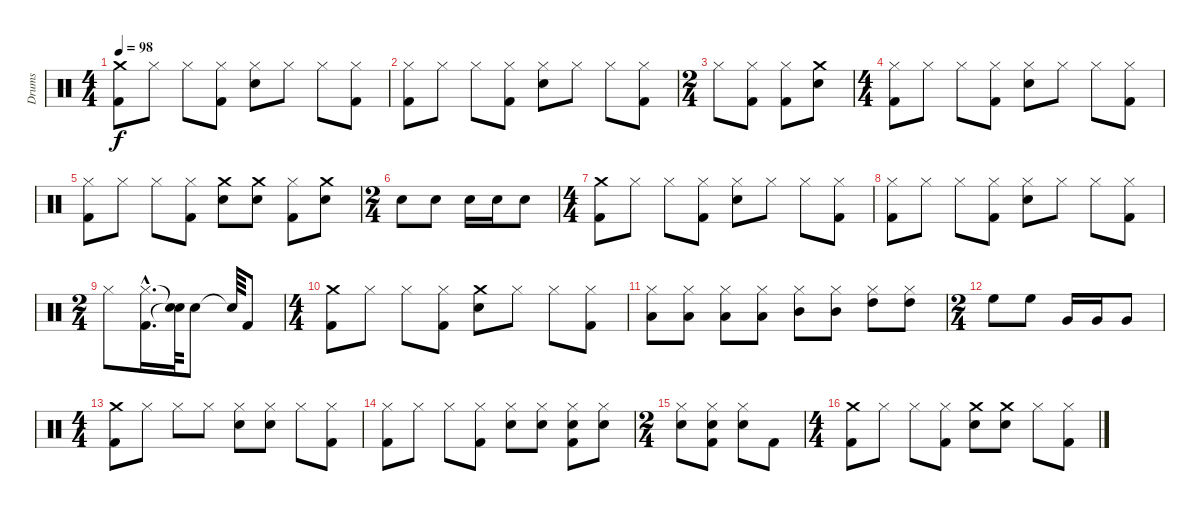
\track ("Drums" "Drums") {instrument percussion}
\staff {score}
\articulation defaults
\ts (4 4)
\tempo 98
\clef neutral
\ks c
("Kick (hit) 2" "Crash medium (hit)").8{dy f} "Hi-Hat (closed)".8 "Hi-Hat (closed)".8 ("Kick (hit) 2" "Hi-Hat (closed)").8 ("Snare (hit) 2" "Hi-Hat (closed)").8 "Hi-Hat (closed)".8 "Hi-Hat (closed)".8 ("Kick (hit) 2" "Hi-Hat (closed)").8 |
("Kick (hit) 2" "Hi-Hat (closed)").8 "Hi-Hat (closed)".8 "Hi-Hat (closed)".8 ("Kick (hit) 2" "Hi-Hat (closed)").8 ("Hi-Hat (closed)" "Snare (hit) 2").8 "Hi-Hat (closed)".8 "Hi-Hat (closed)".8 ("Kick (hit) 2" "Hi-Hat (closed)").8 |
\ts (2 4)
"Hi-Hat (closed)".8 ("Hi-Hat (closed)" "Kick (hit) 2").8 ("Hi-Hat (closed)" "Kick (hit) 2").8 ("Crash medium (hit)" "Snare (hit) 2").8 |
\ts (4 4)
("Kick (hit) 2" "Hi-Hat (closed)").8 "Hi-Hat (closed)".8 "Hi-Hat (closed)".8 ("Kick (hit) 2" "Hi-Hat (closed)").8 ("Hi-Hat (closed)" "Snare (hit) 2").8 "Hi-Hat (closed)".8 "Hi-Hat (closed)".8 ("Kick (hit) 2" "Hi-Hat (closed)").8 |
("Hi-Hat (closed)" "Kick (hit) 2").8 "Hi-Hat (closed)".8 "Hi-Hat (closed)".8 ("Hi-Hat (closed)" "Kick (hit) 2").8 ("Crash medium (hit)" "Snare (hit) 2").8 ("Crash medium (hit)" "Snare (hit) 2").8 ("Hi-Hat (closed)" "Kick (hit) 2").8 ("Crash medium (hit)" "Snare (hit) 2").8 |
\ts (2 4)
"Snare (hit) 2".8 "Snare (hit) 2".8 "Snare (hit) 2".16 "Snare (hit) 2".16 "Snare (hit) 2".8 |
\ts (4 4)
("Kick (hit) 2" "Crash medium (hit)").8 "Hi-Hat (closed)".8 "Hi-Hat (closed)".8 ("Kick (hit) 2" "Hi-Hat (closed)").8 ("Snare (hit) 2" "Hi-Hat (closed)").8 "Hi-Hat (closed)".8 "Hi-Hat (closed)".8 ("Kick (hit) 2" "Hi-Hat (closed)").8 |
("Kick (hit) 2" "Hi-Hat (closed)").8 "Hi-Hat (closed)".8 "Hi-Hat (closed)".8 ("Kick (hit) 2" "Hi-Hat (closed)").8 ("Hi-Hat (closed)" "Snare (hit) 2").8 "Hi-Hat (closed)".8 "Hi-Hat (closed)".8 ("Kick (hit) 2" "Hi-Hat (closed)").8 |
\ts (2 4)
"Hi-Hat (closed)".8 ("Kick (hit) 2"{hac} "Hi-Hat (closed)"{hac}).16{d} ("Snare (hit)"{t} "Snare (hit)"{t}).64 "Snare (hit) 2".8 "Snare (hit)"{t}.64 "Kick (hit) 2".8 |
\ts (4 4)
("Crash medium (hit)" "Kick (hit) 2").8 "Hi-Hat (closed)".8 "Hi-Hat (closed)".8 ("Kick (hit) 2" "Hi-Hat (closed)").8 ("Crash medium (hit)" "Snare (hit) 2").8 "Hi-Hat (closed)".8 "Hi-Hat (closed)".8 ("Kick (hit) 2" "Hi-Hat (closed)").8 |
("Low Tom (hit)" "Hi-Hat (closed)").8 ("Low Tom (hit)" "Hi-Hat (closed)").8 ("Low Tom (hit)" "Hi-Hat (closed)").8 ("Low Tom (hit)" "Hi-Hat (closed)").8 ("Mid Tom (hit)" "Hi-Hat (closed)").8 ("Mid Tom (hit)" "Hi-Hat (closed)").8 ("High Tom (hit)" "Hi-Hat (closed)").8 ("High Tom (hit)" "Hi-Hat (closed)").8 |
\ts (2 4)
"High Floor Tom (hit)".8 "High Floor Tom (hit)".8 "Very Low Tom (hit)".16 "Very Low Tom (hit)".16 "Very Low Tom (hit)".8 |
\ts (4 4)
("Crash medium (hit)" "Kick (hit) 2").8 "Hi-Hat (closed)".8 "Hi-Hat (closed)".8 "Hi-Hat (closed)".8 ("Hi-Hat (closed)" "Snare (hit) 2").8 ("Snare (hit) 2" "Hi-Hat (closed)").8 "Hi-Hat (closed)".8 ("Kick (hit) 2" "Hi-Hat (closed)").8 |
("Hi-Hat (closed)" "Kick (hit) 2").8 "Hi-Hat (closed)".8 "Hi-Hat (closed)".8 ("Hi-Hat (closed)" "Kick (hit) 2").8 ("Snare (hit) 2" "Hi-Hat (closed)").8 ("Snare (hit) 2" "Hi-Hat (closed)").8 ("Snare (hit) 2" "Hi-Hat (closed)" "Kick (hit) 2").8 ("Snare (hit) 2" "Hi-Hat (closed)").8 |
\ts (2 4)
("Snare (hit) 2" "Hi-Hat (closed)").8 ("Kick (hit) 2" "Snare (hit) 2" "Hi-Hat (closed)").8 ("Hi-Hat (closed)" "Snare (hit) 2").8 "Kick (hit) 2".8 |
\ts (4 4)
("Crash medium (hit)" "Kick (hit) 2").8 "Hi-Hat (closed)".8 "Hi-Hat (closed)".8 ("Kick (hit) 2" "Hi-Hat (closed)").8 ("Crash medium (hit)" "Snare (hit) 2").8 ("Crash medium (hit)" "Snare (hit) 2").8 "Hi-Hat (closed)".8 ("Kick (hit) 2" "Hi-Hat (closed)").8
